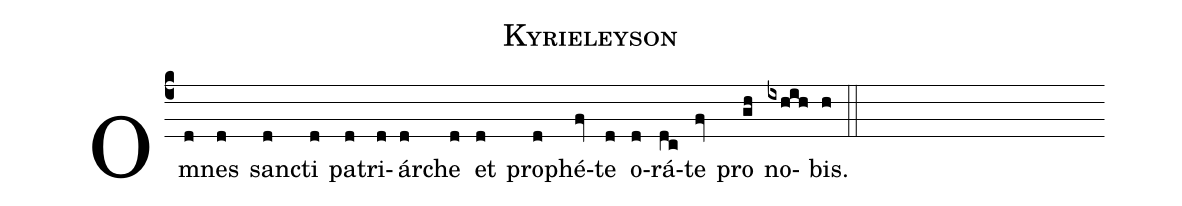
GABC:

name: Kyrieleyson;
%%
(c4) Om(d)nes(d) sanc(d)ti(d) pa(d)tri(d)ár(d)che(d) et(d) pro(d)phé(fv)te(d) o(d)rá(dc)te(fv) pro(gh) no(ixhih)bis.(h) (::)
